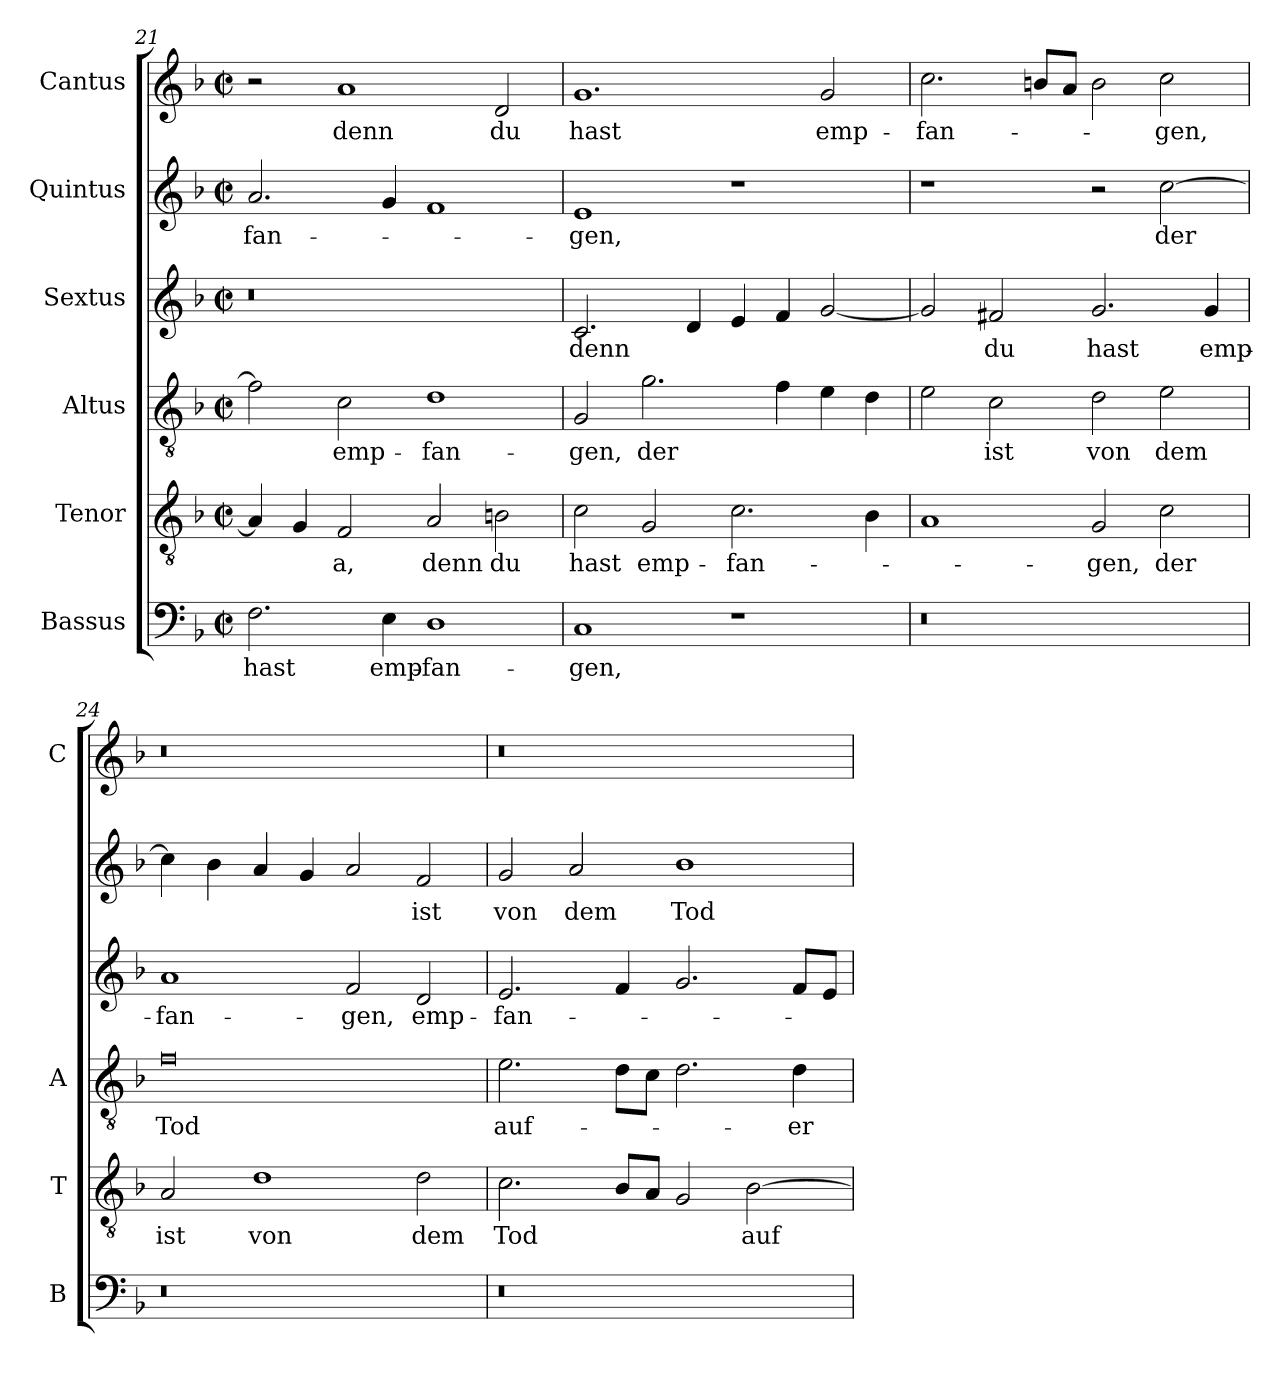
**kern	**text	**kern	**text	**kern	**text	**kern	**text	**kern	**text	**kern	**text
*part6	*part6	*part5	*part5	*part4	*part4	*part3	*part3	*part2	*part2	*part1	*part1
*staff6	*staff6	*staff5	*staff5	*staff4	*staff4	*staff3	*staff3	*staff2	*staff2	*staff1	*staff1
*I"Bassus	*	*I"Tenor	*	*I"Altus	*	*I"Sextus	*	*I"Quintus	*	*I"Cantus	*
*I'B	*	*I'T	*	*I'A	*	*	*	*	*	*I'C	*
*clefF4	*	*clefGv2	*	*clefGv2	*	*clefG2	*	*clefG2	*	*clefG2	*
*k[b-]	*	*k[b-]	*	*k[b-]	*	*k[b-]	*	*k[b-]	*	*k[b-]	*
*F:	*	*F:	*	*F:	*	*F:	*	*F:	*	*F:	*
*M2/2	*	*M2/2	*	*M2/2	*	*M2/2	*	*M2/2	*	*M2/2	*
*met(c|)	*	*met(c|)	*	*met(c|)	*	*met(c|)	*	*met(c|)	*	*met(c|)	*
=21	=21	=21	=21	=21	=21	=21	=21	=21	=21	=21	=21
2.F\	hast	4A/]	.	2f\]	.	0r	.	2.a/	-fan-	2r	.
.	.	4G/	.	.	.	.	.	.	.	.	.
.	.	2F/	-a,	2c\	emp-	.	.	.	.	1a	denn
4E\	emp-	.	.	.	.	.	.	4g/	.	.	.
1D	-fan-	2A/	denn	1d	-fan-	.	.	1f	.	.	.
.	.	2Bn\	du	.	.	.	.	.	.	2d/	du
=22	=22	=22	=22	=22	=22	=22	=22	=22	=22	=22	=22
1C	-gen,	2c\	hast	2G/	-gen,	2.c/	denn	1e	-gen,	1.g	hast
.	.	2G/	emp-	2.g\	der	.	.	.	.	.	.
.	.	.	.	.	.	4d/	.	.	.	.	.
1r	.	2.c\	-fan-	.	.	4e/	.	1r	.	.	.
.	.	.	.	4f\	.	4f/	.	.	.	.	.
.	.	.	.	4e\	.	[2g/	.	.	.	2g/	emp-
.	.	4B-\	.	4d\	.	.	.	.	.	.	.
!!LO:LB:g=z
=23	=23	=23	=23	=23	=23	=23	=23	=23	=23	=23	=23
0r	.	1A	.	2e\	.	2g/]	.	1r	.	2.cc\	-fan-
.	.	.	.	2c\	ist	2f#X/	du	.	.	.	.
.	.	.	.	.	.	.	.	.	.	8bn/L	.
.	.	.	.	.	.	.	.	.	.	8a/J	.
.	.	2G/	-gen,	2d\	von	2.g/	hast	2r	.	2b\	.
.	.	2c\	der	2e\	dem	.	.	[2cc\	der	2cc\	-gen,
.	.	.	.	.	.	4g/	emp-	.	.	.	.
=24	=24	=24	=24	=24	=24	=24	=24	=24	=24	=24	=24
0r	.	2A/	ist	0f	Tod	1a	-fan-	4cc\]	.	0r	.
.	.	.	.	.	.	.	.	4b-\	.	.	.
.	.	1d	von	.	.	.	.	4a/	.	.	.
.	.	.	.	.	.	.	.	4g/	.	.	.
.	.	.	.	.	.	2f/	-gen,	2a/	.	.	.
.	.	2d\	dem	.	.	2d/	emp-	2f/	ist	.	.
=25	=25	=25	=25	=25	=25	=25	=25	=25	=25	=25	=25
0r	.	2.c\	Tod	2.e\	auf-	2.e/	-fan-	2g/	von	0r	.
.	.	.	.	.	.	.	.	2a/	dem	.	.
.	.	8B-/L	.	8d\L	.	4f/	.	.	.	.	.
.	.	8A/J	.	8c\J	.	.	.	.	.	.	.
.	.	2G/	.	2.d\	.	2.g/	.	1b-	Tod	.	.
.	.	[2B-\	auf-	.	.	.	.	.	.	.	.
.	.	.	.	4d\	-er-	8f/L	.	.	.	.	.
.	.	.	.	.	.	8e/J	.	.	.	.	.
=	=	=	=	=	=	=	=	=	=	=	=
*-	*-	*-	*-	*-	*-	*-	*-	*-	*-	*-	*-
